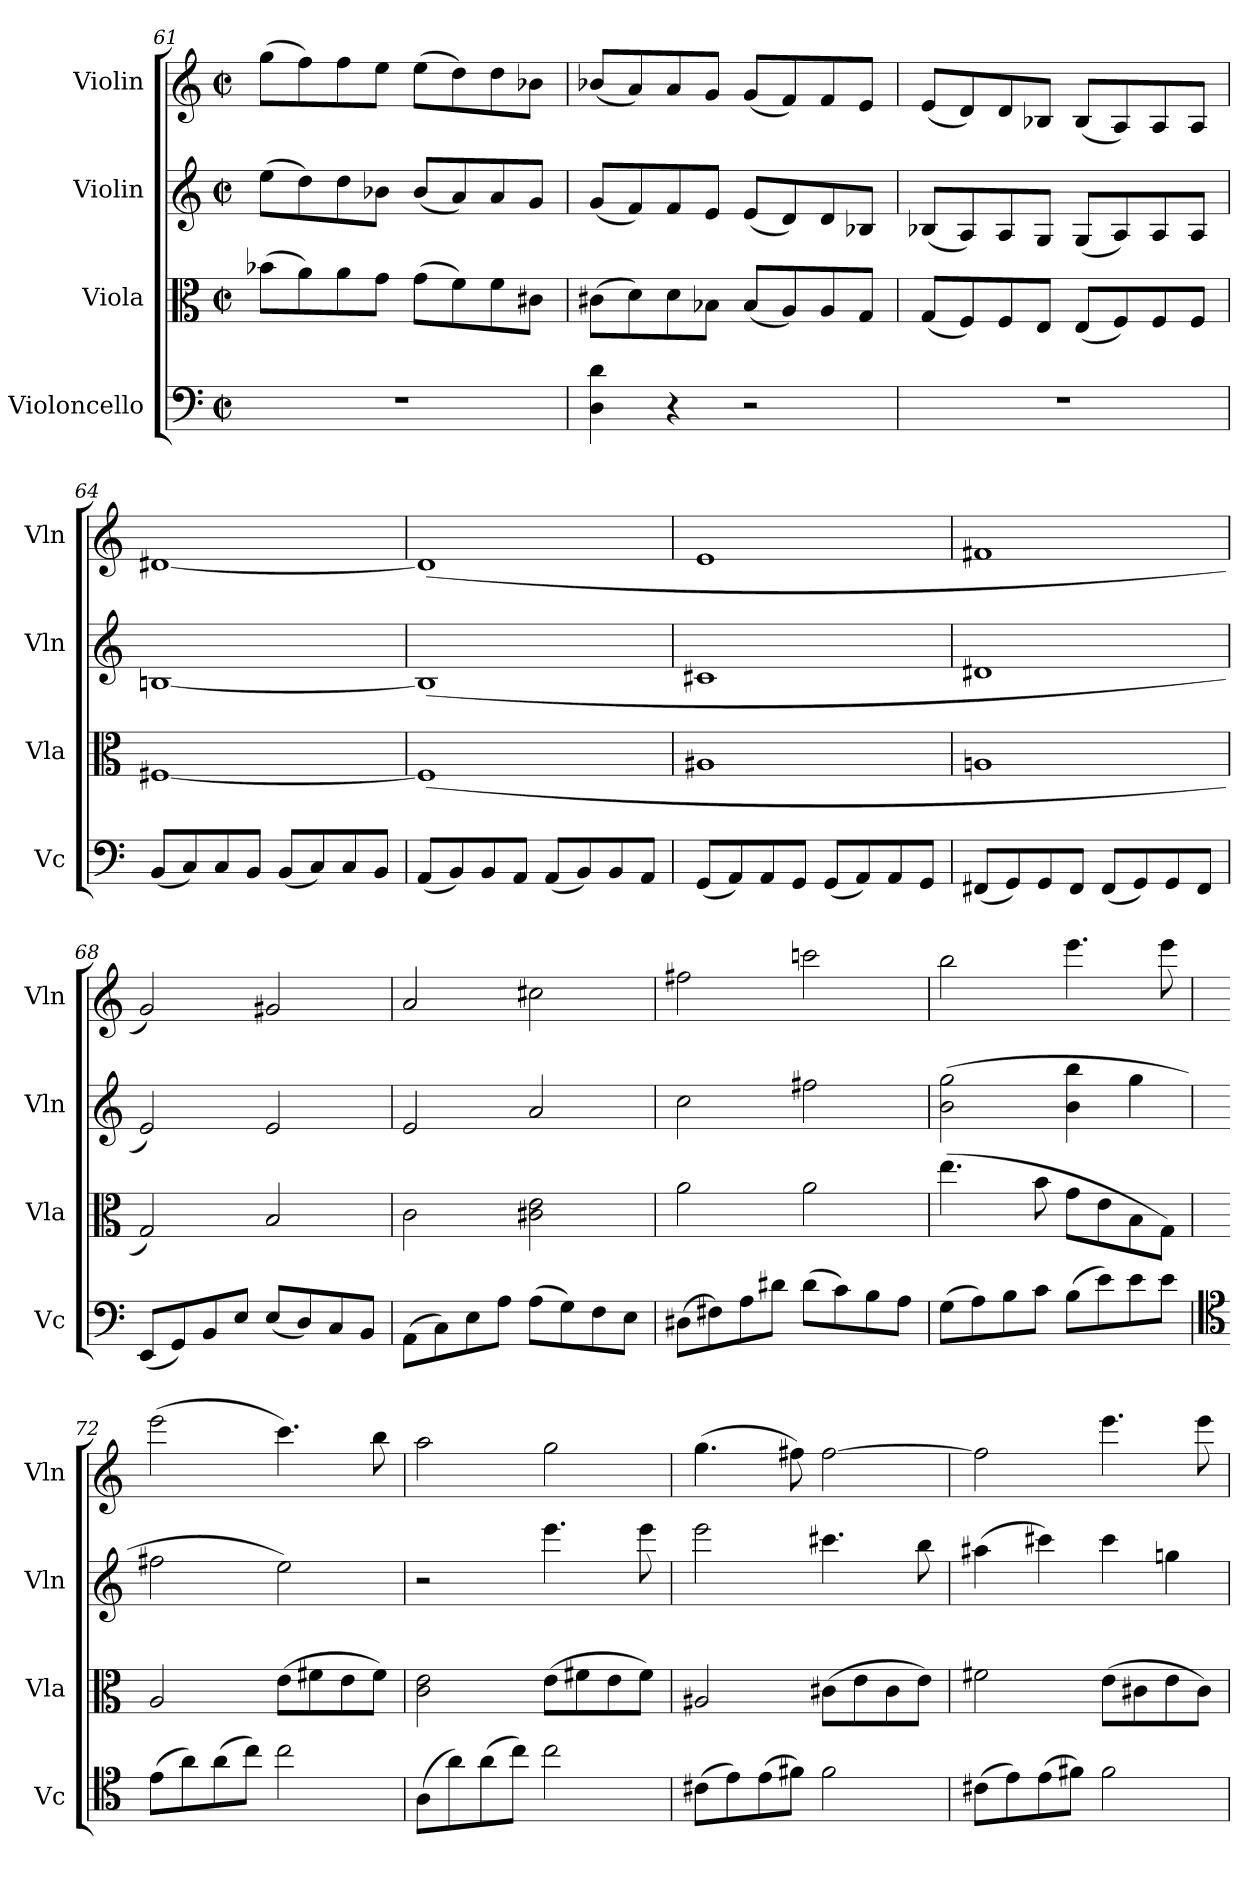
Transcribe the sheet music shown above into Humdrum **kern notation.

**kern	**kern	**kern	**kern
*part4	*part3	*part2	*part1
*staff4	*staff3	*staff2	*staff1
*I"Violoncello	*I"Viola	*I"Violin	*I"Violin
*I'Vc	*I'Vla	*I'Vln	*I'Vln
*clefF4	*clefC3	*clefG2	*clefG2
*k[]	*k[]	*k[]	*k[]
*M2/2	*M2/2	*M2/2	*M2/2
*met(c|)	*met(c|)	*met(c|)	*met(c|)
=61	=61	=61	=61
1r	(8b-X\L	(8ee\L	(8gg\L
.	8a\)	8dd\)	8ff\)
.	8a\	8dd\	8ff\
.	8g\J	8b-X\J	8ee\J
.	(8g\L	(8b-/L	(8ee\L
.	8f\)	8a/)	8dd\)
.	8f\	8a/	8dd\
.	8c#X\J	8g/J	8b-X\J
=62	=62	=62	=62
4D\ 4d\	(8c#X\L	(8g/L	(8b-X/L
.	8d\)	8f/)	8a/)
4r	8d\	8f/	8a/
.	8B-X\J	8e/J	8g/J
2r	(8B-/L	(8e/L	(8g/L
.	8A/)	8d/)	8f/)
.	8A/	8d/	8f/
.	8G/J	8B-X/J	8e/J
=63	=63	=63	=63
1r	(8G/L	(8B-X/L	(8e/L
.	8F/)	8A/)	8d/)
.	8F/	8A/	8d/
.	8E/J	8G/J	8B-X/J
.	(8E/L	(8G/L	(8B-/L
.	8F/)	8A/)	8A/)
.	8F/	8A/	8A/
.	8F/J	8A/J	8A/J
!!LO:LB:g=z
=64	=64	=64	=64
(8BB/L	[1F#X	[1Bn	[1d#X
8C/)	.	.	.
8C/	.	.	.
8BB/J	.	.	.
(8BB/L	.	.	.
8C/)	.	.	.
8C/	.	.	.
8BB/J	.	.	.
=65	=65	=65	=65
(8AA/L	(1F#]	(1B]	(1d#]
8BB/)	.	.	.
8BB/	.	.	.
8AA/J	.	.	.
(8AA/L	.	.	.
8BB/)	.	.	.
8BB/	.	.	.
8AA/J	.	.	.
=66	=66	=66	=66
(8GG/L	1A#X	1c#X	1e
8AA/)	.	.	.
8AA/	.	.	.
8GG/J	.	.	.
(8GG/L	.	.	.
8AA/)	.	.	.
8AA/	.	.	.
8GG/J	.	.	.
=67	=67	=67	=67
(8FF#X/L	1An	1d#X	1f#X
8GG/)	.	.	.
8GG/	.	.	.
8FF#/J	.	.	.
(8FF#/L	.	.	.
8GG/)	.	.	.
8GG/	.	.	.
8FF#/J	.	.	.
=68	=68	=68	=68
(8EE/L	2G/)	2e/)	2g/)
8GG/)	.	.	.
8BB/	.	.	.
8E/J	.	.	.
(8E/L	2B/	2e/	2g#X/
8D/)	.	.	.
8C/	.	.	.
8BB/J	.	.	.
=69	=69	=69	=69
(8AA\L	2c\	2e/	2a/
8C\)	.	.	.
8E\	.	.	.
8A\J	.	.	.
(8A\L	2c#X\ 2e\	2a/	2cc#X\
8G\)	.	.	.
8F\	.	.	.
8E\J	.	.	.
=70	=70	=70	=70
(8D#X\L	2a\	2cc\	2ff#X\
8F#X\)	.	.	.
8A\	.	.	.
8d#X\J	.	.	.
(8d#\L	2a\	2ff#X\	2cccn\
8c\)	.	.	.
8B\	.	.	.
8A\J	.	.	.
=71	=71	=71	=71
(8G\L	(4.ee\	(2b\ 2gg\	2bb\
8A\)	.	.	.
8B\	.	.	.
8c\J	8b\	.	.
(8B\L	8g\L	4b\ 4bb\	4.eee\
8e\)	8e\	.	.
8e\	8B\	4gg\	.
8e\J	8G\J)	.	8eee\
!!LO:LB:g=z
=72	=72	=72	=72
*clefC4	*	*	*
(8e\L	2A/	2ff#X\	(2eee\
8a\)	.	.	.
(8a\	.	.	.
8cc\J)	.	.	.
2cc\	(8e\L	2ee\)	4.ccc\)
.	8f#X\	.	.
.	8e\	.	.
.	8f#\J)	.	8bb\
=73	=73	=73	=73
(8A\L	2c\ 2e\	2r	2aa\
8a\)	.	.	.
(8a\	.	.	.
8cc\J)	.	.	.
2cc\	(8e\L	4.eee\	2gg\
.	8f#X\	.	.
.	8e\	.	.
.	8f#\J)	8eee\	.
=74	=74	=74	=74
(8c#X\L	2A#X/	2eee\	(4.gg\
8e\)	.	.	.
(8e\	.	.	.
8f#X\J)	.	.	8ff#X\)
2f#\	(8c#X\L	4.ccc#X\	[2ff#\
.	8e\	.	.
.	8c#\	.	.
.	8e\J)	8bb\	.
=75	=75	=75	=75
(8c#X\L	2f#X\	(4aa#X\	2ff#\]
8e\)	.	.	.
(8e\	.	4ccc#X\)	.
8f#X\J)	.	.	.
2f#\	(8e\L	4ccc#\	4.eee\
.	8c#X\	.	.
.	8e\	4ggn\	.
.	8c#\J)	.	8eee\
=	=	=	=
*-	*-	*-	*-
